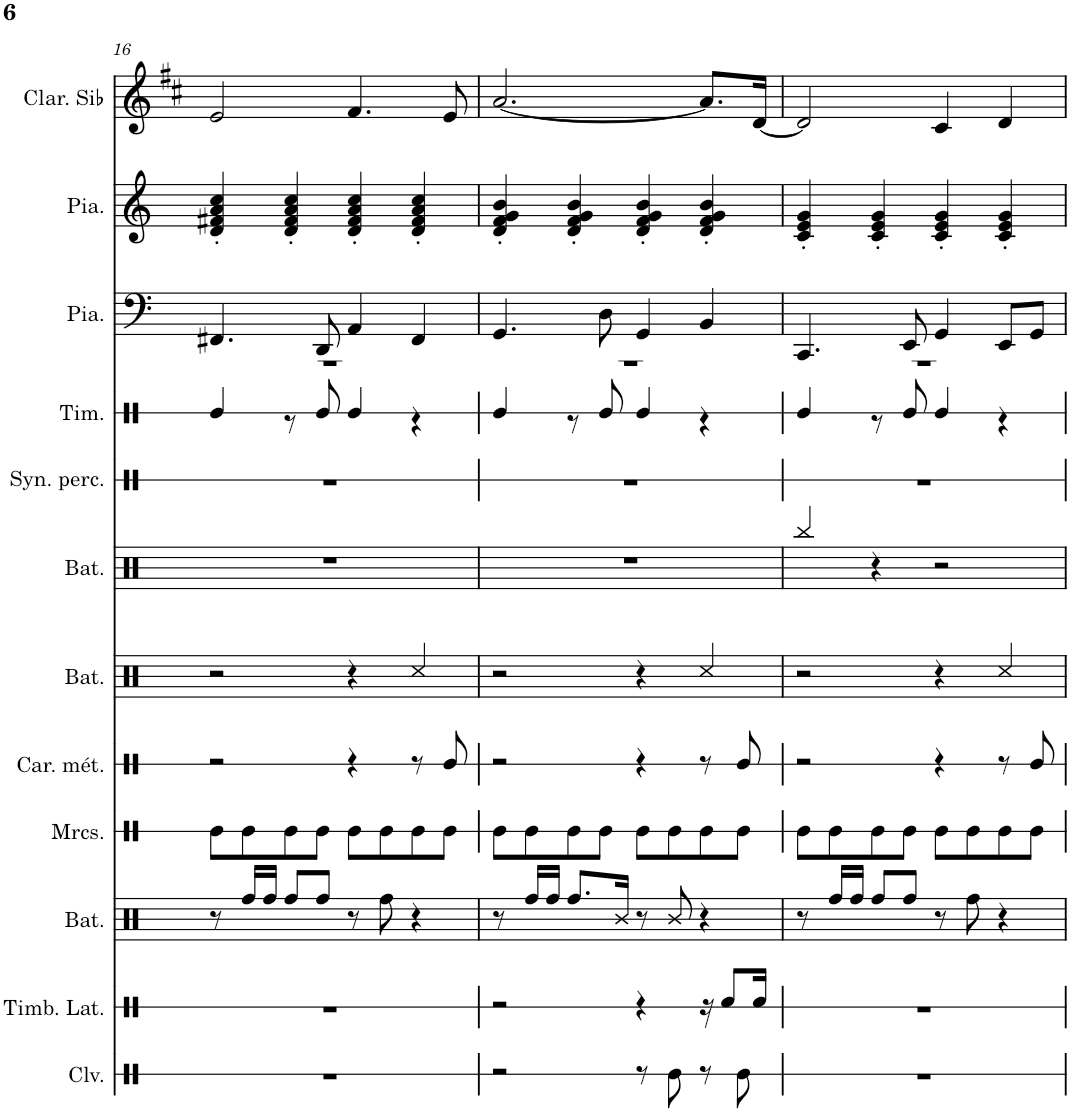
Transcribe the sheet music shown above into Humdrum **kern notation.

**kern	**kern	**kern	**kern	**kern	**kern	**kern	**kern	**kern	**kern	**kern	**kern
*part12	*part11	*part10	*part9	*part8	*part7	*part6	*part5	*part4	*part3	*part2	*part1
*staff12	*staff11	*staff10	*staff9	*staff8	*staff7	*staff6	*staff5	*staff4	*staff3	*staff2	*staff1
*I"Claves	*I"Timbales latines	*I"Batterie	*I"Maracas	*I"Carillon en métal	*I"Batterie	*I"Batterie	*I"Synthétiseur de percussions	*I"Timbre	*I"Piano	*I"Piano	*I"Clarinette en Sib
*I'Clv.	*I'Timb. Lat.	*I'Bat.	*I'Mrcs.	*I'Car. mét.	*I'Bat.	*I'Bat.	*I'Syn. perc.	*I'Tim.	*I'Pia.	*I'Pia.	*I'Clar. Sib
!!LO:PB:g=z
*clefX	*clefX	*clefX	*clefX	*clefX	*clefX	*clefX	*clefX	*clefX	*clefF4	*clefG2	*clefG2
*	*	*	*	*	*	*	*	*	*	*	*Trd1c2
*k[]	*k[]	*k[]	*k[]	*k[]	*k[]	*k[]	*k[]	*k[]	*k[]	*k[]	*k[f#c#]
*M4/4	*M4/4	*M4/4	*M4/4	*M4/4	*M4/4	*M4/4	*M4/4	*M4/4	*M4/4	*M4/4	*M4/4
=16	=16	=16	=16	=16	=16	=16	=16	=16	=16	=16	=16
*	*	*	*	*	*	*	*	*^	*	*	*
1r	1r	8r	8Re\L	2r	2r	1r	1r	1r	4Re/	4.FF#X/	4d/' 4f#X/' 4a/' 4cc/'	2e/
.	.	16Rff/LL	8Re\	.	.	.	.	.	.	.	.	.
.	.	16Rff/JJ	.	.	.	.	.	.	.	.	.	.
.	.	8Rff/L	8Re\	.	.	.	.	.	8r	.	4d/' 4f#/' 4a/' 4cc/'	.
.	.	8Rff/J	8Re\J	.	.	.	.	.	8Re/	8DD/	.	.
.	.	8r	8Re\L	4r	4r	.	.	.	4Re/	4AA/	4d/' 4f#/' 4a/' 4cc/'	4.f#/
.	.	8Rff\	8Re\	.	.	.	.	.	.	.	.	.
.	.	4r	8Re\	8r	4Rcc/	.	.	.	4r	4FF#/	4d/' 4f#/' 4a/' 4cc/'	.
.	.	.	8Re\J	8Re/	.	.	.	.	.	.	.	8e/
=17	=17	=17	=17	=17	=17	=17	=17	=17	=17	=17	=17	=17
2r	2r	8r	8Re\L	2r	2r	1r	1r	1r	4Re/	4.GG/	4d/' 4f/' 4g/' 4b/'	[2.a/
.	.	16Rff/LL	8Re\	.	.	.	.	.	.	.	.	.
.	.	16Rff/JJ	.	.	.	.	.	.	.	.	.	.
.	.	8.Rff/L	8Re\	.	.	.	.	.	8r	.	4d/' 4f/' 4g/' 4b/'	.
.	.	.	8Re\J	.	.	.	.	.	8Re/	8D\	.	.
.	.	16R/Jk	.	.	.	.	.	.	.	.	.	.
8r	4r	8r	8Re\L	4r	4r	.	.	.	4Re/	4GG/	4d/' 4f/' 4g/' 4b/'	.
8Re\	.	8R/	8Re\	.	.	.	.	.	.	.	.	.
8r	16r	4r	8Re\	8r	4Rcc/	.	.	.	4r	4BB/	4d/' 4f/' 4g/' 4b/'	8.a/L]
.	8Rf/L	.	.	.	.	.	.	.	.	.	.	.
8Re\	.	.	8Re\J	8Re/	.	.	.	.	.	.	.	.
.	16Rf/Jk	.	.	.	.	.	.	.	.	.	.	[16d/Jk
=18	=18	=18	=18	=18	=18	=18	=18	=18	=18	=18	=18	=18
1r	1r	8r	8Re\L	2r	2r	4Rbb/	1r	1r	4Re/	4.CC/	4c/' 4e/' 4g/'	2d/]
.	.	16Rff/LL	8Re\	.	.	.	.	.	.	.	.	.
.	.	16Rff/JJ	.	.	.	.	.	.	.	.	.	.
.	.	8Rff/L	8Re\	.	.	4r	.	.	8r	.	4c/' 4e/' 4g/'	.
.	.	8Rff/J	8Re\J	.	.	.	.	.	8Re/	8EE/	.	.
.	.	8r	8Re\L	4r	4r	2r	.	.	4Re/	4GG/	4c/' 4e/' 4g/'	4c#/
.	.	8Rff\	8Re\	.	.	.	.	.	.	.	.	.
.	.	4r	8Re\	8r	4Rcc/	.	.	.	4r	8EE/L	4c/' 4e/' 4g/'	4d/
.	.	.	8Re\J	8Re/	.	.	.	.	.	8GG/J	.	.
*	*	*	*	*	*	*	*	*v	*v	*	*	*
=	=	=	=	=	=	=	=	=	=	=	=
*-	*-	*-	*-	*-	*-	*-	*-	*-	*-	*-	*-
